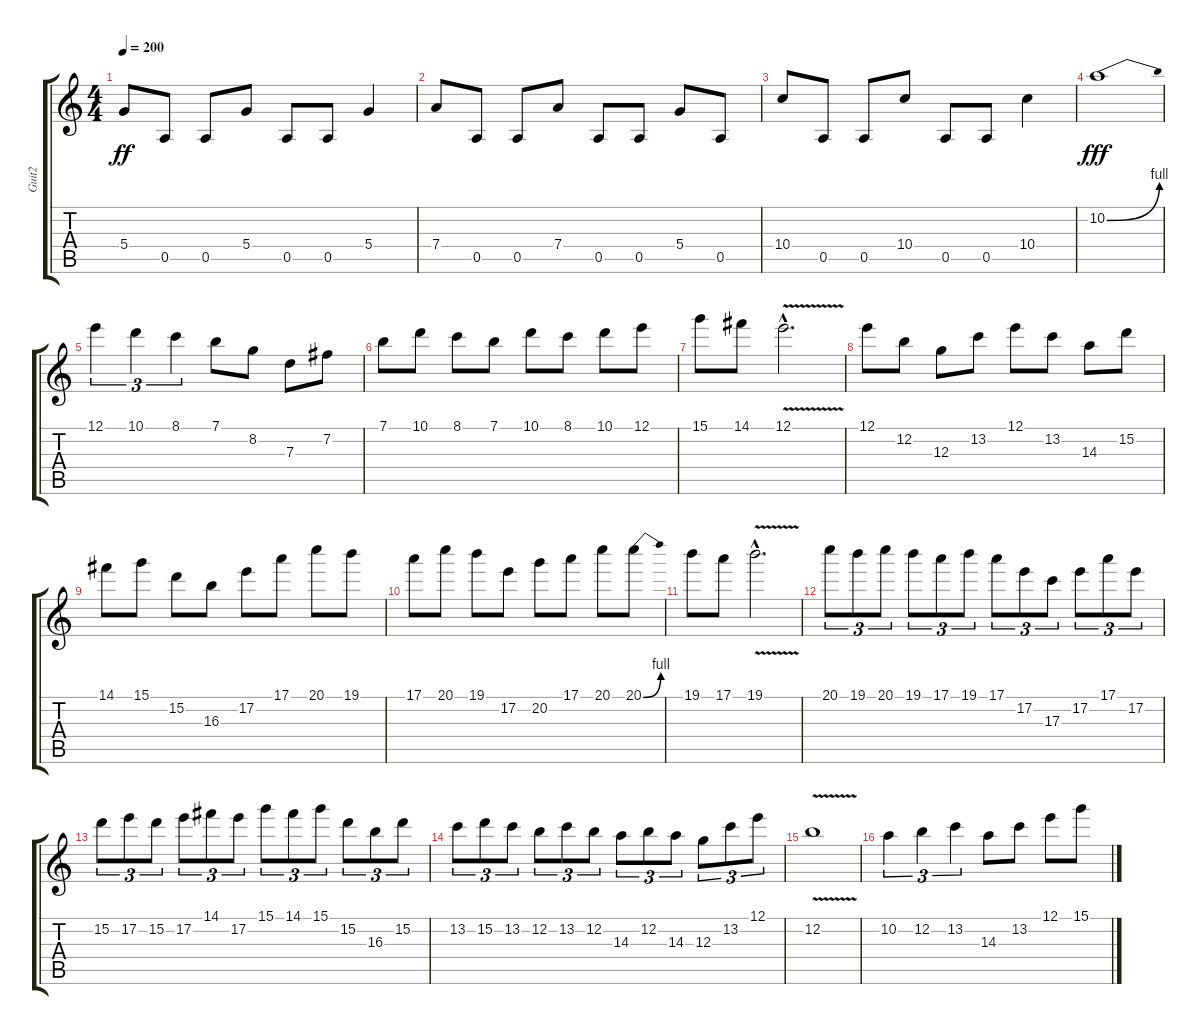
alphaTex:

\track ("Guit2" "Guit2") {instrument acousticguitarsteel}
\staff {score tabs}
\tuning (E4 B3 G3 D3 A2 E2) {hide}
\ts (4 4)
\tempo 200
\clef g2
\ks c
5.4.8{dy ff} 0.5.8 0.5.8 5.4.8 0.5.8 0.5.8 5.4.4 |
7.4.8 0.5.8 0.5.8 7.4.8 0.5.8 0.5.8 5.4.8 0.5.8 |
10.4.8 0.5.8 0.5.8 10.4.8 0.5.8 0.5.8 10.4.4 |
10.2{be (bend 0 0 60 4)}.1{dy fff} |
12.1.4{tu (3 2)} 10.1.4{tu (3 2)} 8.1.4{tu (3 2)} 7.1.8 8.2.8 7.3.8 7.2.8 |
7.1.8 10.1.8 8.1.8 7.1.8 10.1.8 8.1.8 10.1.8 12.1.8 |
15.1.8 14.1.8 12.1{v hac}.2{d} |
12.1.8 12.2.8 12.3.8 13.2.8 12.1.8 13.2.8 14.3.8 15.2.8 |
14.1.8 15.1.8 15.2.8 16.3.8 17.2.8 17.1.8 20.1.8 19.1.8 |
17.1.8 20.1.8 19.1.8 17.2.8 20.2.8 17.1.8 20.1.8 20.1{be (bend 0 0 60 4)}.8 |
19.1.8 17.1.8 19.1{v hac}.2{d} |
20.1.8{tu (3 2)} 19.1.8{tu (3 2)} 20.1.8{tu (3 2)} 19.1.8{tu (3 2)} 17.1.8{tu (3 2)} 19.1.8{tu (3 2)} 17.1.8{tu (3 2)} 17.2.8{tu (3 2)} 17.3.8{tu (3 2)} 17.2.8{tu (3 2)} 17.1.8{tu (3 2)} 17.2.8{tu (3 2)} |
15.2.8{tu (3 2)} 17.2.8{tu (3 2)} 15.2.8{tu (3 2)} 17.2.8{tu (3 2)} 14.1.8{tu (3 2)} 17.2.8{tu (3 2)} 15.1.8{tu (3 2)} 14.1.8{tu (3 2)} 15.1.8{tu (3 2)} 15.2.8{tu (3 2)} 16.3.8{tu (3 2)} 15.2.8{tu (3 2)} |
13.2.8{tu (3 2)} 15.2.8{tu (3 2)} 13.2.8{tu (3 2)} 12.2.8{tu (3 2)} 13.2.8{tu (3 2)} 12.2.8{tu (3 2)} 14.3.8{tu (3 2)} 12.2.8{tu (3 2)} 14.3.8{tu (3 2)} 12.3.8{tu (3 2)} 13.2.8{tu (3 2)} 12.1.8{tu (3 2)} |
12.2{v}.1 |
10.2.4{tu (3 2)} 12.2.4{tu (3 2)} 13.2.4{tu (3 2)} 14.3.8 13.2.8 12.1.8 15.1.8
